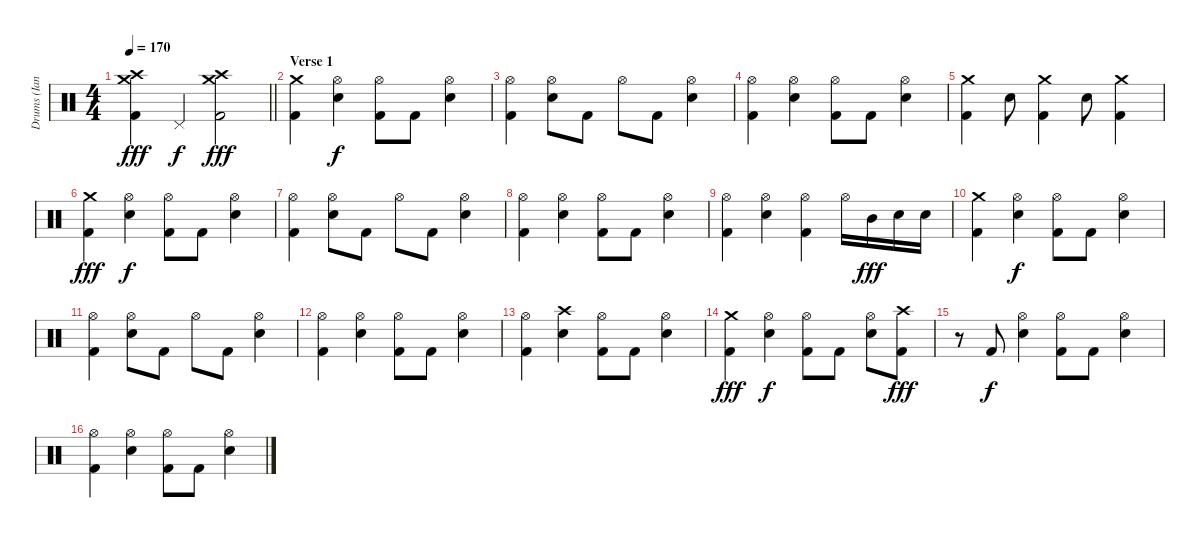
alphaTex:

\track ("Drums (Ian Paice)" "Drums (Ian") {instrument percussion}
\staff {score}
\articulation defaults
\ts (4 4)
\tempo 170
\clef neutral
\barLineRight lightlight
\ks c
("Crash medium (hit)" "Crash high (hit)" "Kick (hit) 2").4{dy fff volume 16} "Pedal Hi-Hat (hit)".4{dy f} ("Crash medium (hit)" "Crash high (hit)" "Kick (hit) 2").2{dy fff} |
\section ("" "Verse 1")
("Crash medium (hit)" "Kick (hit) 2").4 ("Hi-Hat (open)" "Electric Snare (hit)").4{dy f} ("Hi-Hat (open)" "Kick (hit) 2").8 "Kick (hit) 2".8 ("Hi-Hat (open)" "Electric Snare (hit)").4 |
("Hi-Hat (open)" "Kick (hit) 2").4 ("Hi-Hat (open)" "Electric Snare (hit)").8 "Kick (hit) 2".8 "Hi-Hat (open)".8 "Kick (hit) 2".8 ("Hi-Hat (open)" "Electric Snare (hit)").4 |
("Hi-Hat (open)" "Kick (hit) 2").4 ("Hi-Hat (open)" "Electric Snare (hit)").4 ("Hi-Hat (open)" "Kick (hit) 2").8 "Kick (hit) 2".8 ("Hi-Hat (open)" "Electric Snare (hit)").4 |
("Crash medium (hit)" "Kick (hit) 2").4 "Electric Snare (hit)".8 ("Crash medium (hit)" "Kick (hit) 2").4 "Electric Snare (hit)".8 ("Crash medium (hit)" "Kick (hit) 2").4 |
("Crash medium (hit)" "Kick (hit) 2").4{dy fff} ("Hi-Hat (open)" "Electric Snare (hit)").4{dy f} ("Hi-Hat (open)" "Kick (hit) 2").8 "Kick (hit) 2".8 ("Hi-Hat (open)" "Electric Snare (hit)").4 |
("Hi-Hat (open)" "Kick (hit) 2").4 ("Hi-Hat (open)" "Electric Snare (hit)").8 "Kick (hit) 2".8 "Hi-Hat (open)".8 "Kick (hit) 2".8 ("Hi-Hat (open)" "Electric Snare (hit)").4 |
("Hi-Hat (open)" "Kick (hit) 2").4 ("Hi-Hat (open)" "Electric Snare (hit)").4 ("Hi-Hat (open)" "Kick (hit) 2").8 "Kick (hit) 2".8 ("Hi-Hat (open)" "Electric Snare (hit)").4 |
("Hi-Hat (open)" "Kick (hit) 2").4 ("Hi-Hat (open)" "Electric Snare (hit)").4 ("Hi-Hat (open)" "Kick (hit) 2").4 "Hi-Hat (open)".16 "Mid Tom (hit)".16{dy fff} "Electric Snare (hit)".16 "Electric Snare (hit)".16 |
("Crash medium (hit)" "Kick (hit) 2").4 ("Hi-Hat (open)" "Electric Snare (hit)").4{dy f} ("Hi-Hat (open)" "Kick (hit) 2").8 "Kick (hit) 2".8 ("Hi-Hat (open)" "Electric Snare (hit)").4 |
("Hi-Hat (open)" "Kick (hit) 2").4 ("Hi-Hat (open)" "Electric Snare (hit)").8 "Kick (hit) 2".8 "Hi-Hat (open)".8 "Kick (hit) 2".8 ("Hi-Hat (open)" "Electric Snare (hit)").4 |
("Hi-Hat (open)" "Kick (hit) 2").4 ("Hi-Hat (open)" "Electric Snare (hit)").4 ("Hi-Hat (open)" "Kick (hit) 2").8 "Kick (hit) 2".8 ("Hi-Hat (open)" "Electric Snare (hit)").4 |
("Hi-Hat (open)" "Kick (hit) 2").4 ("Crash high (hit)" "Electric Snare (hit)").4 ("Hi-Hat (open)" "Kick (hit) 2").8 "Kick (hit) 2".8 ("Hi-Hat (open)" "Electric Snare (hit)").4 |
("Crash medium (hit)" "Kick (hit) 2").4{dy fff} ("Hi-Hat (open)" "Electric Snare (hit)").4{dy f} ("Hi-Hat (open)" "Kick (hit) 2").8 "Kick (hit) 2".8 ("Hi-Hat (open)" "Electric Snare (hit)").8 ("Crash high (hit)" "Kick (hit) 2").8{dy fff} |
r.8 "Kick (hit) 2".8{dy f} ("Hi-Hat (open)" "Electric Snare (hit)").4 ("Hi-Hat (open)" "Kick (hit) 2").8 "Kick (hit) 2".8 ("Hi-Hat (open)" "Electric Snare (hit)").4 |
("Hi-Hat (open)" "Kick (hit) 2").4 ("Hi-Hat (open)" "Electric Snare (hit)").4 ("Hi-Hat (open)" "Kick (hit) 2").8 "Kick (hit) 2".8 ("Hi-Hat (open)" "Electric Snare (hit)").4
